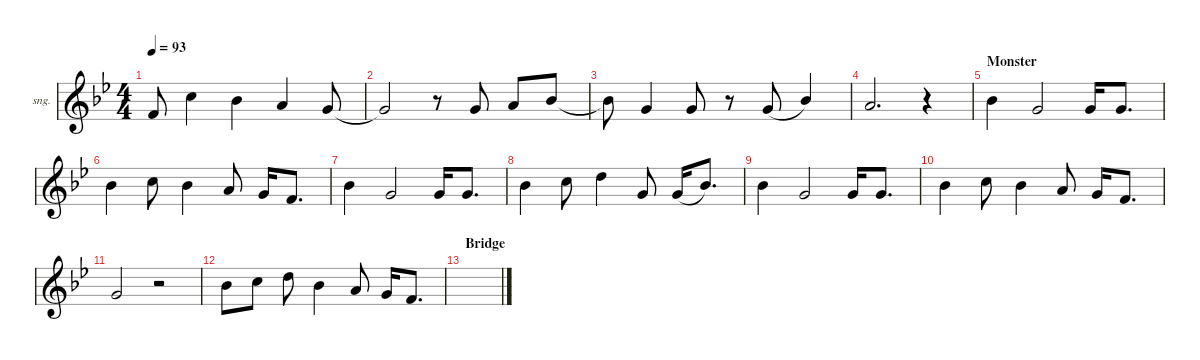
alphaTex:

\defaultSystemsLayout 2
\hideDynamics
\bracketExtendMode nobrackets
\firstSystemTrackNameOrientation horizontal
\otherSystemsTrackNameOrientation horizontal
\track ("Singer" "sng.") {solo instrument voiceoohs}
\staff {score}
\tuning (E4 B3 G3 D3 A2 E2)
\ts (4 4)
\scale
1.03043
\tempo 93
\accidentals auto
\clef g2
\ottava regular
\simile none
\ks gminor
10.3{acc forcenatural}.8{dy mf beam Up} 8.1{acc forcenatural}.4{beam Down} 11.2{acc b}.4{beam Down} 5.1{acc forcenatural}.4{beam Up} 3.1{acc forcenatural}.8{beam Up} |
\scale
0.969568 3.1{t acc forcenatural}.2{beam Up} r.8{beam Up} 3.1{acc forcenatural}.8{beam Up} 5.1{acc forcenatural}.8{beam Up} 6.1{acc b}.8{beam Up} |
\scale
1.02601 6.1{t acc b}.8{beam Down} 3.1{acc forcenatural}.4{beam Up} 3.1{acc forcenatural}.8{beam Up} r.8{beam Up} 3.1{acc forcenatural}.8{legatoorigin beam Up} 11.2{acc b}.4{beam Up} |
\scale
0.973989 5.1{acc forcenatural}.2{d beam Up} r.4{beam Up} |
\section ("" "Monster")
\scale
1.03043 6.1{acc b}.4{beam Down} 8.2{acc forcenatural}.2{beam Up} 3.1{acc forcenatural}.16{beam Up} 3.1{acc forcenatural}.8{d beam Up} |
\scale
0.969568 6.1{acc b}.4{beam Down} 8.1{acc forcenatural}.8{beam Down} 6.1{acc b}.4{beam Down} 5.1{acc forcenatural}.8{beam Up} 3.1{acc forcenatural}.16{beam Up} 1.1{acc forcenatural}.8{d beam Up} |
\scale
1.03043 6.1{acc b}.4{beam Down} 8.2{acc forcenatural}.2{beam Up} 3.1{acc forcenatural}.16{beam Up} 3.1{acc forcenatural}.8{d beam Up} |
\scale
0.969568 6.1{acc b}.4{beam Down} 8.1{acc forcenatural}.8{beam Down} 15.2{acc forcenatural}.4{beam Down} 8.2{acc forcenatural}.8{beam Up} 3.1{acc forcenatural}.16{legatoorigin beam Up} 11.2{acc b}.8{d beam Up} |
\scale
1.03043 6.1{acc b}.4{beam Down} 8.2{acc forcenatural}.2{beam Up} 3.1{acc forcenatural}.16{beam Up} 3.1{acc forcenatural}.8{d beam Up} |
\scale
0.969568 6.1{acc b}.4{beam Down} 8.1{acc forcenatural}.8{beam Down} 6.1{acc b}.4{beam Down} 5.1{acc forcenatural}.8{beam Up} 3.1{acc forcenatural}.16{beam Up} 1.1{acc forcenatural}.8{d beam Up} |
\scale
1.03043 8.2{acc forcenatural}.2{beam Up} r.2{beam Up} |
\scale
0.969568 6.1{acc b}.8{beam Down} 8.1{acc forcenatural}.8{beam Down} 10.1{acc forcenatural}.8{beam Down} 6.1{acc b}.4{beam Down} 5.1{acc forcenatural}.8{beam Up} 3.1{acc forcenatural}.16{beam Up} 1.1{acc forcenatural}.8{d beam Up} |
\section ("" "Bridge")
\scale
1.03043 |
\scale
0.969568 |
\scale
1.02601 |
\scale
0.973989
